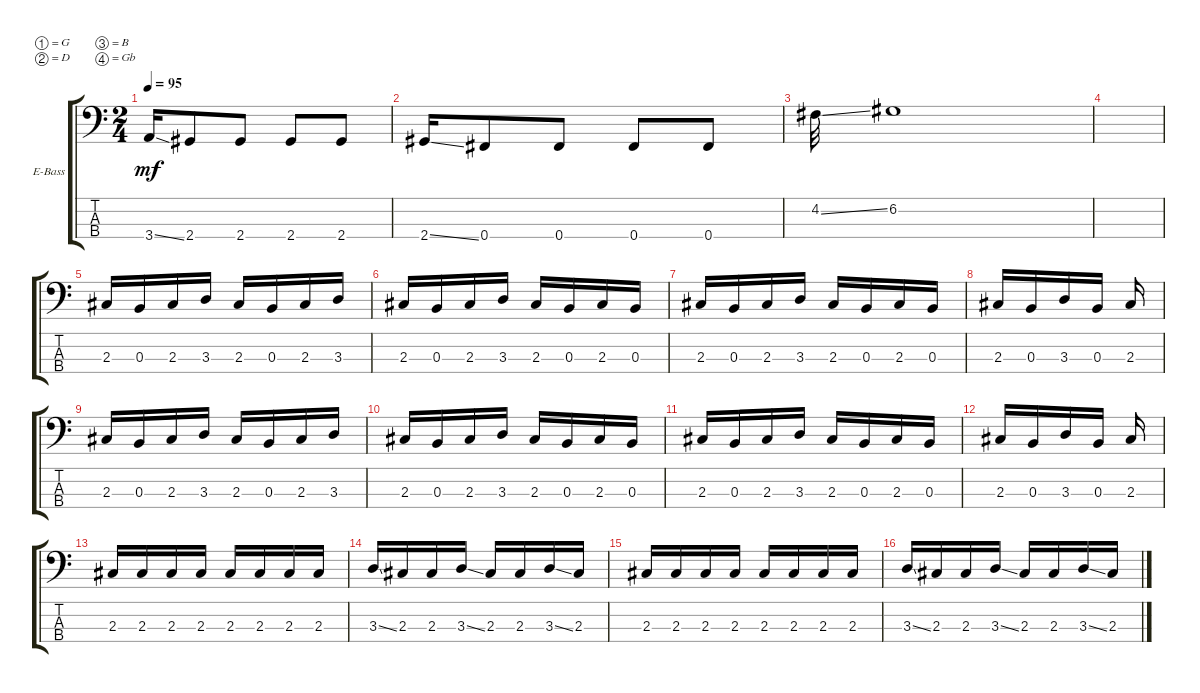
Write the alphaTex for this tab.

\bracketExtendMode groupsimilarinstruments
\firstSystemTrackNameOrientation horizontal
\otherSystemsTrackNameOrientation horizontal
\track ("Electric Bass" "E-Bass") {instrument electricbassfinger}
\staff {score tabs}
\tuning (G2 D2 B1 Gb1)
\ts (2 4)
\tempo 95
\clef f4
\scale
0.333333
\ks c
3.4{ss}.16{dy mf} 2.4.8 2.4.8 2.4.8 2.4.8 |
\scale
0.333333 2.4{ss}.16 0.4.8 0.4.8 0.4.8 0.4.8 |
\scale
0.333333 4.2{ss}.32 6.2.1 |
|
\scale
0.333333 2.3.16 0.3.16 2.3.16 3.3.16 2.3.16 0.3.16 2.3.16 3.3.16 |
\scale
0.333333 2.3.16 0.3.16 2.3.16 3.3.16 2.3.16 0.3.16 2.3.16 0.3.16 |
\scale
0.333333 2.3.16 0.3.16 2.3.16 3.3.16 2.3.16 0.3.16 2.3.16 0.3.16 |
\scale
0.333333 2.3.16 0.3.16 3.3.16 0.3.16 2.3.16 |
\scale
0.333333 2.3.16 0.3.16 2.3.16 3.3.16 2.3.16 0.3.16 2.3.16 3.3.16 |
\scale
0.333333 2.3.16 0.3.16 2.3.16 3.3.16 2.3.16 0.3.16 2.3.16 0.3.16 |
\scale
0.333333 2.3.16 0.3.16 2.3.16 3.3.16 2.3.16 0.3.16 2.3.16 0.3.16 |
\scale
0.333333 2.3.16 0.3.16 3.3.16 0.3.16 2.3.16 |
2.3.16 2.3.16 2.3.16 2.3.16 2.3.16 2.3.16 2.3.16 2.3.16 |
3.3{ss}.16 2.3.16 2.3.16 3.3{ss}.16 2.3.16 2.3.16 3.3{ss}.16 2.3.16 |
2.3.16 2.3.16 2.3.16 2.3.16 2.3.16 2.3.16 2.3.16 2.3.16 |
3.3{ss}.16 2.3.16 2.3.16 3.3{ss}.16 2.3.16 2.3.16 3.3{ss}.16 2.3.16
